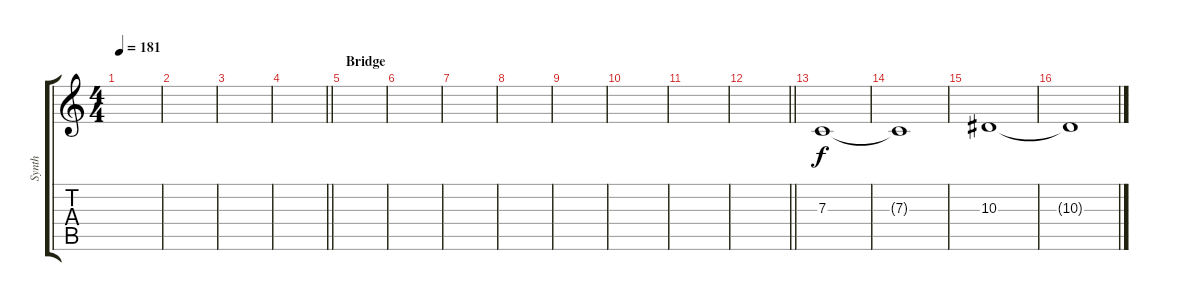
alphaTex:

\track ("Synth" "Synth") {instrument stringensemble1}
\staff {score tabs}
\tuning (D4 A3 F3 C3 G2 C2) {hide}
\ts (4 4)
\tempo 181
\clef g2
\ks c
|
|
|
\barLineRight lightlight
|
\section ("" "Bridge")
|
|
|
|
|
|
|
\barLineRight lightlight
|
7.3.1 |
7.3{t}.1 |
10.3.1 |
10.3{t}.1
